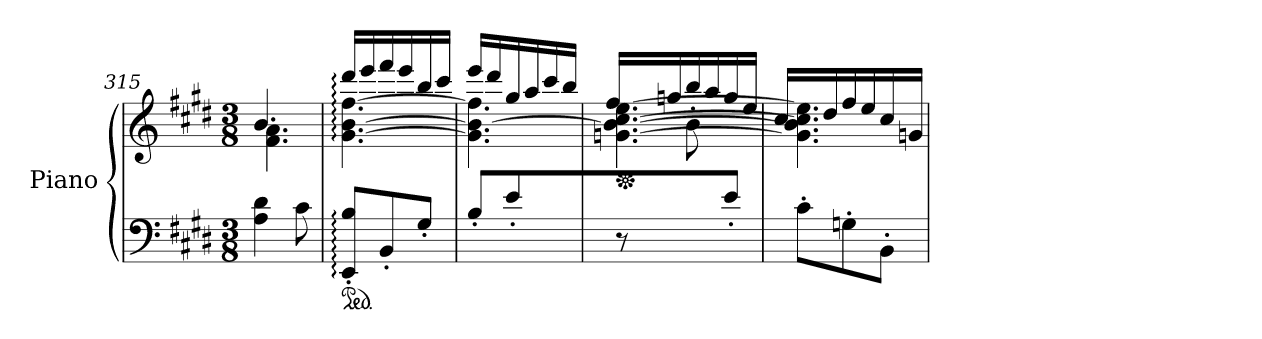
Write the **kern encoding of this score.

**kern	**kern
*part1	*part1
*staff2	*staff1
*I"Piano	*
*I'Pno.	*
*clefF4	*clefG2
*k[f#c#g#d#]	*k[f#c#g#d#]
*M3/8	*M3/8
=315	=315
*	*^
4A\ 4d#\	4.b/	4.f#\ 4.a\
8c#\	.	.
=316	=316	=316
*ped	*	*
8EE/:' 8B/:'L	[4.g#\: [4.b\: [4.ff#\:	16ddd#:/LL
.	.	16eee/
8BB'/	.	16fff#/
.	.	16eee/
8G#'/J	.	16bb/
.	.	16ccc#/JJ
=317	=317	=317
*	*	*^
8B'/L	4.g#\] 4.b\_ 4.ff#\]	16eee/LL	4ryy
.	.	16ddd#/	.
8e'/	.	16gg#/	.
.	.	16aa/	.
8ryy	.	16ccc#/	8b'\J
.	.	16bb/JJ	.
!!LO:LB:g=z	!!	!!
=318	=318	=318	=318
*	*Xped	*	*
8r	[4.gn\ 4.b\_ [4.cc#\ [4.ee\	16ff#/LL	8ryy
.	.	16ggn/	.
8ryy	.	16bb/	8b'\L
.	.	16aa/	.
8e'/J	.	16gg/	8ryy
.	.	16ee/JJ	.
*	*	*v	*v
=319	=319	=319
8c#'\L	4.g\] 4.b\] 4.cc#\] 4.ee\]	16cc#/LL
.	.	16dd#/
8Gn'\	.	16ff#/
.	.	16ee/
8BB'\J	.	16cc#/
.	.	16gn/JJ
*	*v	*v
=	=
*-	*-
